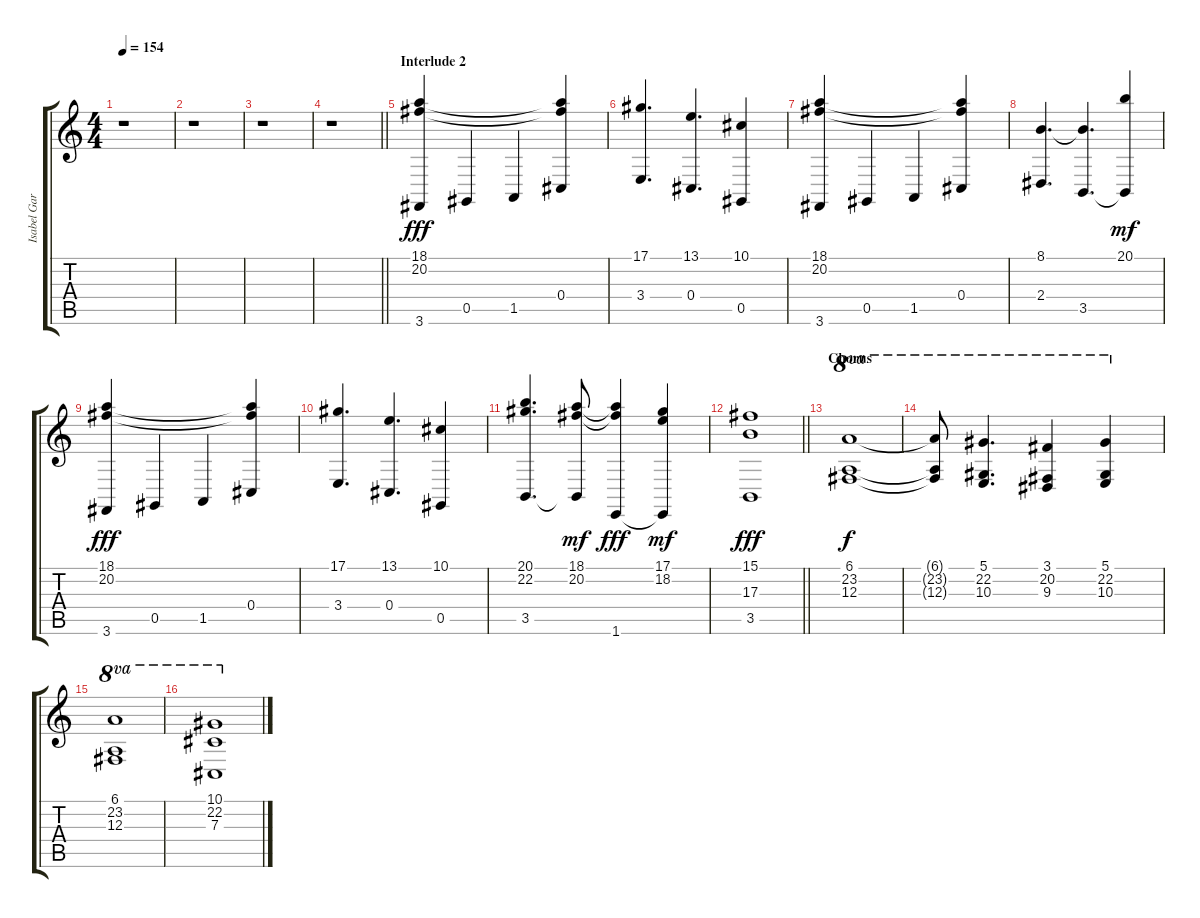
\track ("Isabel García - Keyboard" "Isabel Gar") {instrument stringensemble1}
\staff {score tabs}
\tuning (Eb4 Bb3 Gb3 Db3 Ab2 Eb2) {hide}
\ts (4 4)
\tempo 154
\clef g2
\ks c
r.1{dy f} |
r.1 |
r.1 |
\barLineRight lightlight
r.1 |
\section ("" "Interlude 2")
(18.1 20.2 3.6).4{dy fff instrument stringensemble2} 0.5.4 1.5.4 (18.1{t} 20.2{t} 0.4).4 |
(17.1 3.4).4{d} (13.1 0.4).4{d} (10.1 0.5).4 |
(18.1 20.2 3.6).4 0.5.4 1.5.4 (18.1{t} 20.2{t} 0.4).4 |
(8.1 2.4).4{d} (8.1{t} 3.5).4{d} (20.1 3.5{t}).4{dy mf} |
(18.1 20.2 3.6).4{dy fff} 0.5.4 1.5.4 (18.1{t} 20.2{t} 0.4).4 |
(17.1 3.4).4{d} (13.1 0.4).4{d} (10.1 0.5).4 |
(20.1 22.2 3.5).4{d} (18.1 20.2 3.5{t}).8{dy mf} (18.1{t} 20.2{t} 1.6).4{dy fff} (17.1 18.2 1.6{t}).4{dy mf} |
\barLineRight lightlight
(15.1 17.3 3.5).1{dy fff} |
\section ("" "Chorus")
(6.1 23.2 12.3).1{ot 8va dy f instrument stringensemble1} |
(6.1{t} 23.2{t} 12.3{t}).8{ot 8va} (5.1 22.2 10.3).4{d ot 8va} (3.1 20.2 9.3).4{ot 8va} (5.1 22.2 10.3).4{ot 8va} |
(6.1 23.2 12.3).1{ot 8va} |
(10.1 22.2 7.3).1{ot 8va}
